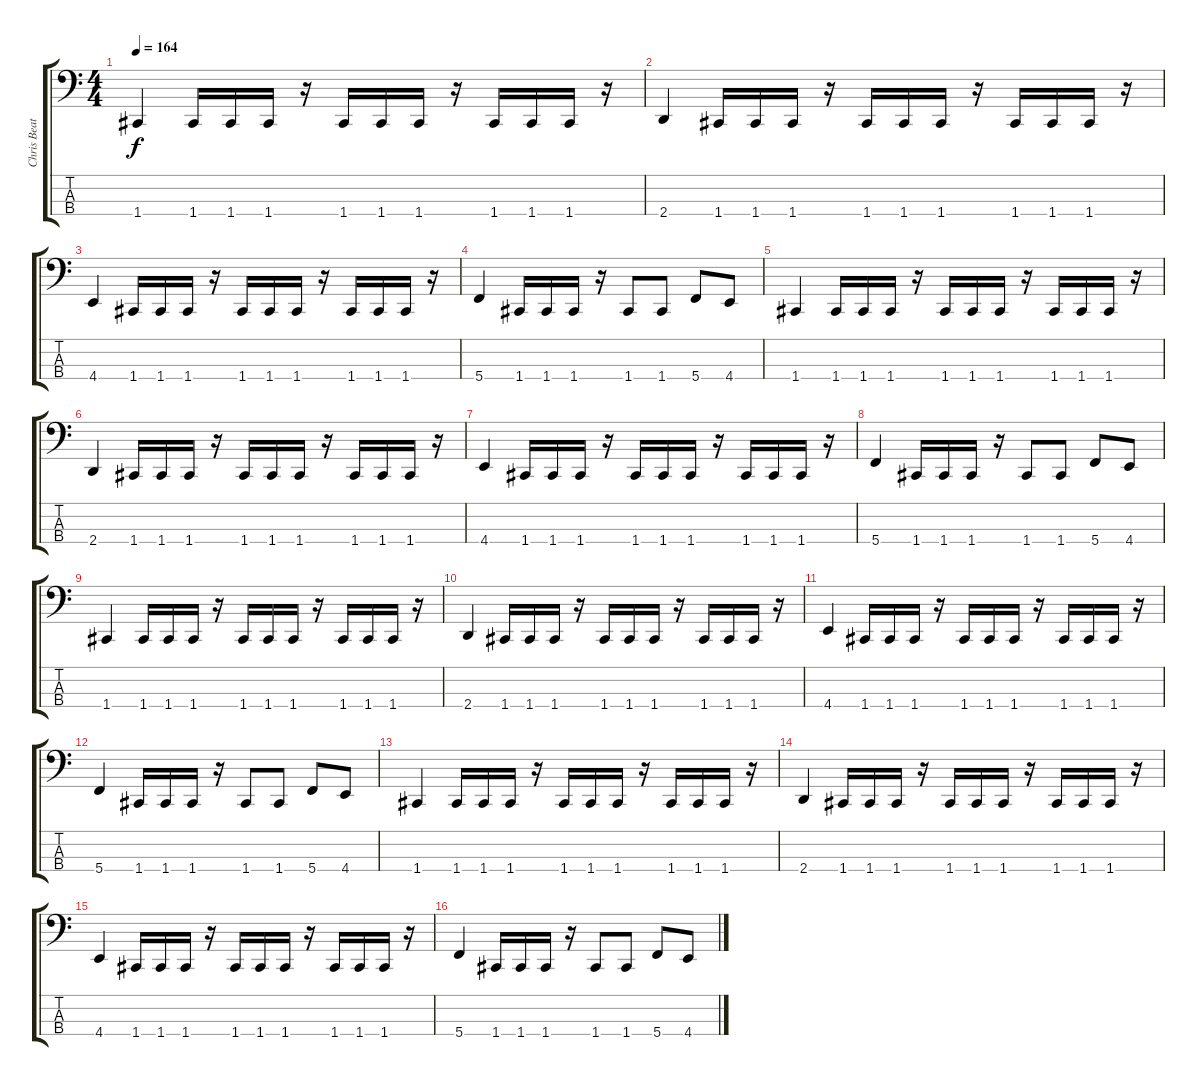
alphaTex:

\track ("Chris Beattie (Bass)" "Chris Beat") {instrument electricbasspick}
\staff {score tabs}
\tuning (F2 C2 G1 C1) {hide}
\ts (4 4)
\tempo 164
\clef f4
\ks c
1.4.4{dy f} 1.4.16 1.4.16 1.4.16 r.16 1.4.16 1.4.16 1.4.16 r.16 1.4.16 1.4.16 1.4.16 r.16 |
2.4.4 1.4.16 1.4.16 1.4.16 r.16 1.4.16 1.4.16 1.4.16 r.16 1.4.16 1.4.16 1.4.16 r.16 |
4.4.4 1.4.16 1.4.16 1.4.16 r.16 1.4.16 1.4.16 1.4.16 r.16 1.4.16 1.4.16 1.4.16 r.16 |
5.4.4 1.4.16 1.4.16 1.4.16 r.16 1.4.8 1.4.8 5.4.8 4.4.8 |
1.4.4 1.4.16 1.4.16 1.4.16 r.16 1.4.16 1.4.16 1.4.16 r.16 1.4.16 1.4.16 1.4.16 r.16 |
2.4.4 1.4.16 1.4.16 1.4.16 r.16 1.4.16 1.4.16 1.4.16 r.16 1.4.16 1.4.16 1.4.16 r.16 |
4.4.4 1.4.16 1.4.16 1.4.16 r.16 1.4.16 1.4.16 1.4.16 r.16 1.4.16 1.4.16 1.4.16 r.16 |
5.4.4 1.4.16 1.4.16 1.4.16 r.16 1.4.8 1.4.8 5.4.8 4.4.8 |
1.4.4 1.4.16 1.4.16 1.4.16 r.16 1.4.16 1.4.16 1.4.16 r.16 1.4.16 1.4.16 1.4.16 r.16 |
2.4.4 1.4.16 1.4.16 1.4.16 r.16 1.4.16 1.4.16 1.4.16 r.16 1.4.16 1.4.16 1.4.16 r.16 |
4.4.4 1.4.16 1.4.16 1.4.16 r.16 1.4.16 1.4.16 1.4.16 r.16 1.4.16 1.4.16 1.4.16 r.16 |
5.4.4 1.4.16 1.4.16 1.4.16 r.16 1.4.8 1.4.8 5.4.8 4.4.8 |
1.4.4 1.4.16 1.4.16 1.4.16 r.16 1.4.16 1.4.16 1.4.16 r.16 1.4.16 1.4.16 1.4.16 r.16 |
2.4.4 1.4.16 1.4.16 1.4.16 r.16 1.4.16 1.4.16 1.4.16 r.16 1.4.16 1.4.16 1.4.16 r.16 |
4.4.4 1.4.16 1.4.16 1.4.16 r.16 1.4.16 1.4.16 1.4.16 r.16 1.4.16 1.4.16 1.4.16 r.16 |
5.4.4 1.4.16 1.4.16 1.4.16 r.16 1.4.8 1.4.8 5.4.8 4.4.8
